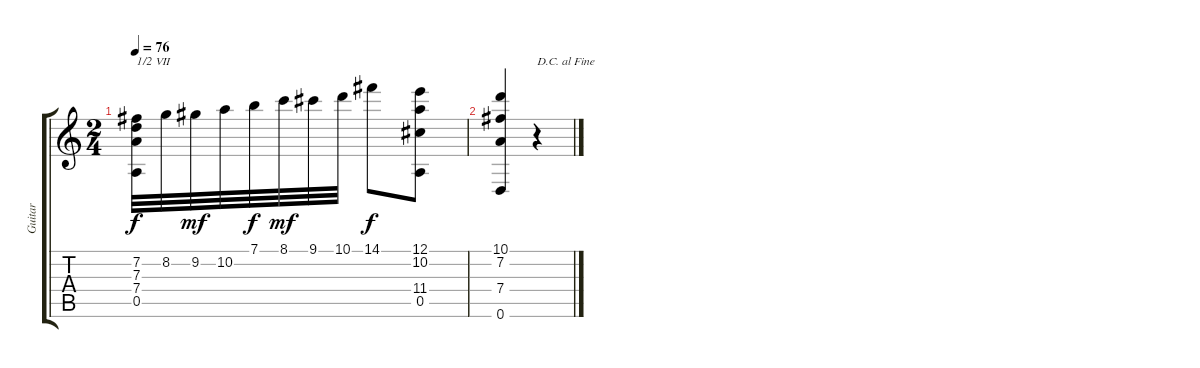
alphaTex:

\track ("Guitar" "Guitar") {instrument acousticguitarnylon}
\staff {score tabs}
\tuning (E4 B3 G3 D3 A2 D2) {hide}
\ts (2 4)
\tempo 76
\clef g2
\ks c
(7.2 7.3 7.4 0.5).32{txt "1/2 VII" dy f} 8.2.32 9.2.32{dy mf} 10.2.32 7.1.32{dy f} 8.1.32{dy mf} 9.1.32 10.1.32 14.1.8{dy f} (12.1 10.2 11.4 0.5).8 |
(10.1 7.2 7.4 0.6).4 r.4{txt "D.C. al Fine"}
